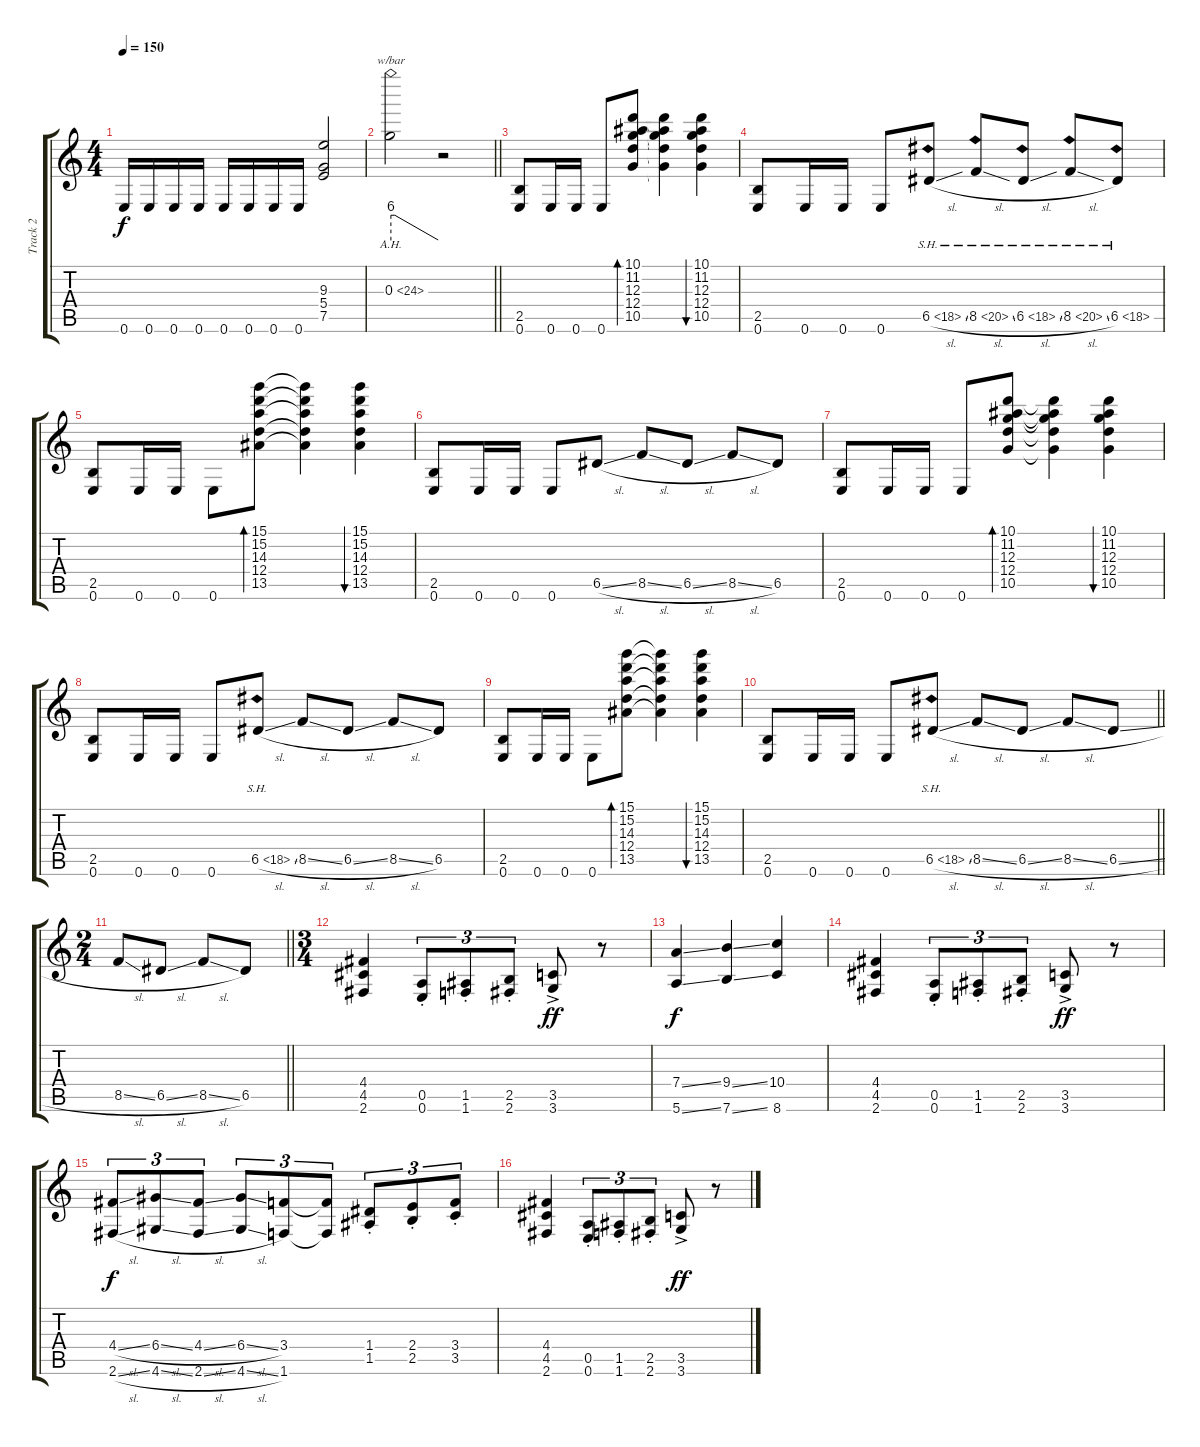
\track ("Track 2" "Track 2") {instrument distortionguitar}
\staff {score tabs}
\tuning (E4 B3 G3 D3 A2 E2) {hide}
\ts (4 4)
\tempo 150
\clef g2
\ks c
0.6.16{dy f} 0.6.16 0.6.16 0.6.16 0.6.16 0.6.16 0.6.16 0.6.16 (9.3 5.4 7.5).2 |
\barLineRight lightlight
0.3{ah 24}.2{tbe (custom default 0 24 5 24 60 0) volume 6} r.2 |
(2.5 0.6).8{volume 13} 0.6.16 0.6.16 0.6.8 (10.1 11.2 12.3 12.4 10.5).8{bd 60} (10.1{t} 11.2{t} 12.3{t} 12.4{t} 10.5{t}).4 (10.1 11.2 12.3 12.4 10.5).4{bu 120} |
(2.5 0.6).8 0.6.16 0.6.16 0.6.8 6.5{sh 12 sl}.8 8.5{sh 12 sl}.8 6.5{sh 12 sl}.8 8.5{sh 12 sl}.8 6.5{sh 12}.8 |
(2.5 0.6).8 0.6.16 0.6.16 0.6.8 (15.1 15.2 14.3 12.4 13.5).8{bd 120} (15.1{t} 15.2{t} 14.3{t} 12.4{t} 13.5{t}).4 (15.1 15.2 14.3 12.4 13.5).4{bu 120} |
(2.5 0.6).8 0.6.16 0.6.16 0.6.8 6.5{sl}.8 8.5{sl}.8 6.5{sl}.8 8.5{sl}.8 6.5.8 |
(2.5 0.6).8 0.6.16 0.6.16 0.6.8 (10.1 11.2 12.3 12.4 10.5).8{bd 60} (10.1{t} 11.2{t} 12.3{t} 12.4{t} 10.5{t}).4 (10.1 11.2 12.3 12.4 10.5).4{bu 120} |
(2.5 0.6).8 0.6.16 0.6.16 0.6.8 6.5{sh 12 sl}.8 8.5{sl}.8 6.5{sl}.8 8.5{sl}.8 6.5.8 |
(2.5 0.6).8 0.6.16 0.6.16 0.6.8 (15.1 15.2 14.3 12.4 13.5).8{bd 120} (15.1{t} 15.2{t} 14.3{t} 12.4{t} 13.5{t}).4 (15.1 15.2 14.3 12.4 13.5).4{bu 120} |
\barLineRight lightlight
(2.5 0.6).8 0.6.16 0.6.16 0.6.8 6.5{sh 12 sl}.8 8.5{sl}.8 6.5{sl}.8 8.5{sl}.8 6.5{sl}.8 |
\ts (2 4)
\barLineRight lightlight
8.5{sl}.8 6.5{sl}.8 8.5{sl}.8 6.5.8 |
\ts (3 4)
(4.4 4.5 2.6).4 (0.5{st} 0.6{st}).8{tu (3 2)} (1.5{st} 1.6{st}).8{tu (3 2)} (2.5{st} 2.6{st}).8{tu (3 2)} (3.5{ac} 3.6{ac}).8{dy ff} r.8 |
(7.4{ss} 5.6{ss}).4{dy f} (9.4{ss} 7.6{ss}).4 (10.4 8.6).4 |
(4.4 4.5 2.6).4 (0.5{st} 0.6{st}).8{tu (3 2)} (1.5{st} 1.6{st}).8{tu (3 2)} (2.5{st} 2.6{st}).8{tu (3 2)} (3.5{ac} 3.6{ac}).8{dy ff} r.8 |
(4.4{sl} 2.6{sl}).8{tu (3 2) dy f} (6.4{sl} 4.6{sl}).8{tu (3 2)} (4.4{sl} 2.6{sl}).8{tu (3 2)} (6.4{sl} 4.6{sl}).8{tu (3 2)} (3.4 1.6).8{tu (3 2)} (3.4{t} 1.6{t}).8{tu (3 2)} (1.4{st} 1.5{st}).8{tu (3 2)} (2.4{st} 2.5{st}).8{tu (3 2)} (3.4{st} 3.5{st}).8{tu (3 2)} |
(4.4 4.5 2.6).4 (0.5{st} 0.6{st}).8{tu (3 2)} (1.5{st} 1.6{st}).8{tu (3 2)} (2.5{st} 2.6{st}).8{tu (3 2)} (3.5{ac} 3.6{ac}).8{dy ff} r.8
